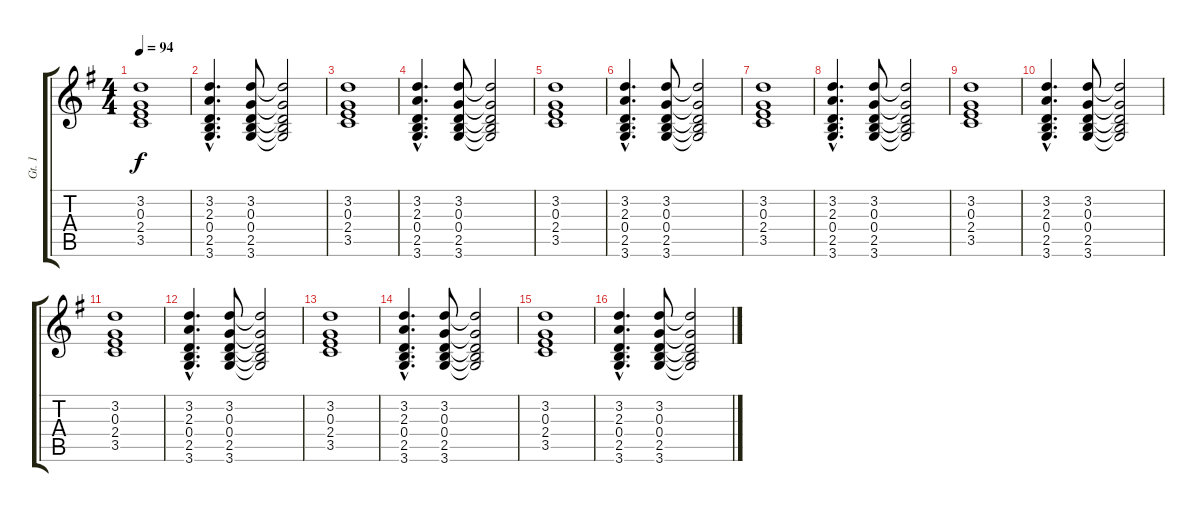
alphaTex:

\track ("Gt. 1" "Gt. 1") {instrument acousticguitarsteel}
\staff {score tabs}
\tuning (E4 B3 G3 D3 A2 E2) {hide}
\ts (4 4)
\tempo 94
\clef g2
\ks g
(3.2 0.3 2.4 3.5).1{dy f} |
(3.2{hac} 2.3{hac} 0.4{hac} 2.5{hac} 3.6{hac}).4{d} (3.2 0.3 0.4 2.5 3.6).8 (3.2{t} 0.3{t} 0.4{t} 2.5{t} 3.6{t}).2 |
(3.2 0.3 2.4 3.5).1 |
(3.2{hac} 2.3{hac} 0.4{hac} 2.5{hac} 3.6{hac}).4{d} (3.2 0.3 0.4 2.5 3.6).8 (3.2{t} 0.3{t} 0.4{t} 2.5{t} 3.6{t}).2 |
(3.2 0.3 2.4 3.5).1 |
(3.2{hac} 2.3{hac} 0.4{hac} 2.5{hac} 3.6{hac}).4{d} (3.2 0.3 0.4 2.5 3.6).8 (3.2{t} 0.3{t} 0.4{t} 2.5{t} 3.6{t}).2 |
(3.2 0.3 2.4 3.5).1 |
(3.2{hac} 2.3{hac} 0.4{hac} 2.5{hac} 3.6{hac}).4{d} (3.2 0.3 0.4 2.5 3.6).8 (3.2{t} 0.3{t} 0.4{t} 2.5{t} 3.6{t}).2 |
(3.2 0.3 2.4 3.5).1 |
(3.2{hac} 2.3{hac} 0.4{hac} 2.5{hac} 3.6{hac}).4{d} (3.2 0.3 0.4 2.5 3.6).8 (3.2{t} 0.3{t} 0.4{t} 2.5{t} 3.6{t}).2 |
(3.2 0.3 2.4 3.5).1 |
(3.2{hac} 2.3{hac} 0.4{hac} 2.5{hac} 3.6{hac}).4{d} (3.2 0.3 0.4 2.5 3.6).8 (3.2{t} 0.3{t} 0.4{t} 2.5{t} 3.6{t}).2 |
(3.2 0.3 2.4 3.5).1 |
(3.2{hac} 2.3{hac} 0.4{hac} 2.5{hac} 3.6{hac}).4{d} (3.2 0.3 0.4 2.5 3.6).8 (3.2{t} 0.3{t} 0.4{t} 2.5{t} 3.6{t}).2 |
(3.2 0.3 2.4 3.5).1 |
(3.2{hac} 2.3{hac} 0.4{hac} 2.5{hac} 3.6{hac}).4{d} (3.2 0.3 0.4 2.5 3.6).8 (3.2{t} 0.3{t} 0.4{t} 2.5{t} 3.6{t}).2
